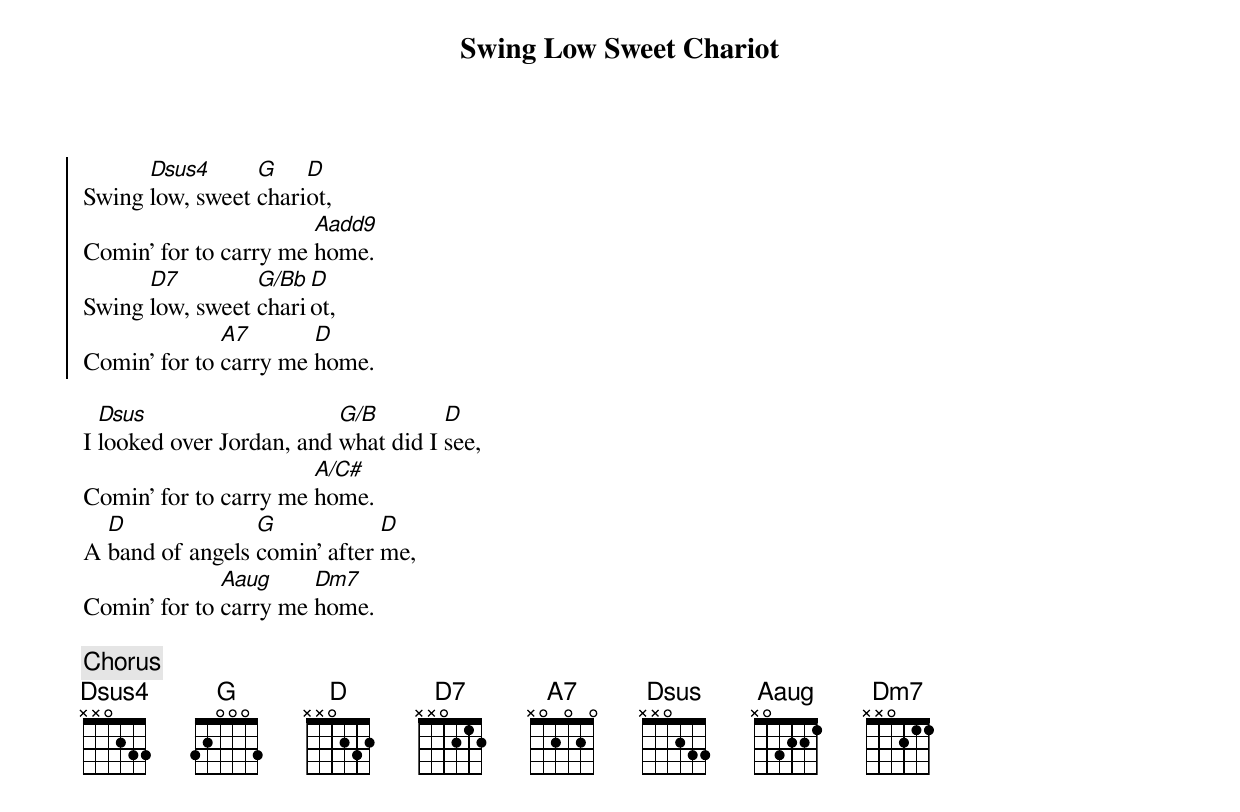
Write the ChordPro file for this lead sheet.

{title: Swing Low Sweet Chariot}

{start_of_chorus}
Swing [Dsus4]low, sweet [G]chari[D]ot,
Comin' for to carry me [Aadd9]home.
Swing [D7]low, sweet [G/Bb]chari[D]ot,
Comin' for to [A7]carry me [D]home.
{end_of_chorus}

I [Dsus]looked over Jordan, and [G/B]what did I [D]see,
Comin' for to carry me [A/C#]home.
A [D]band of angels [G]comin' after [D]me,
Comin' for to [Aaug]carry me [Dm7]home.

{comment: Chorus}
